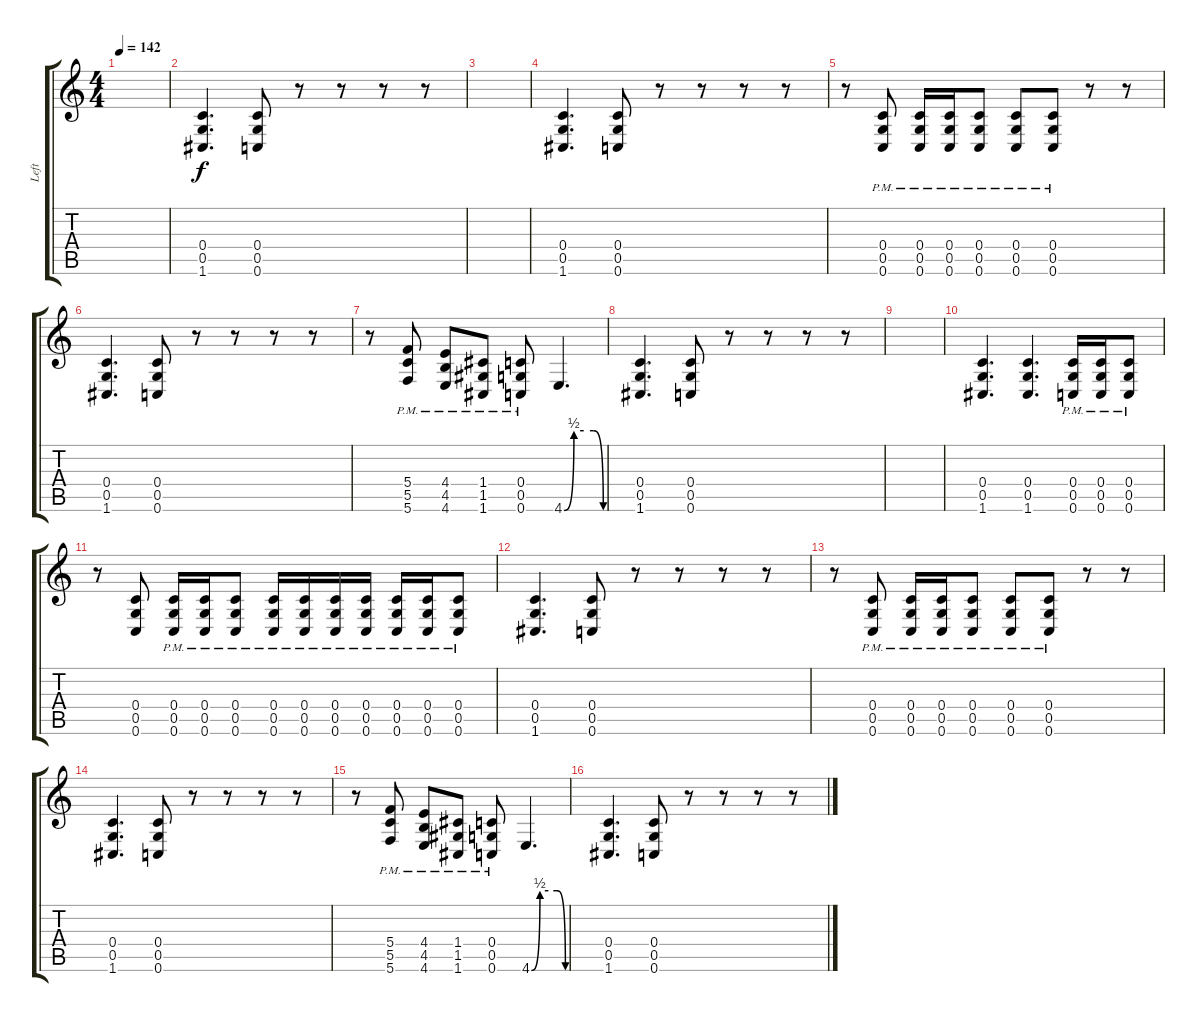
\track ("Left" "Left") {instrument overdrivenguitar}
\staff {score tabs}
\tuning (D4 A3 F3 C3 G2 C2) {hide}
\ts (4 4)
\tempo 142
\clef g2
\ks c
|
(0.4 0.5 1.6).4{d} (0.4 0.5 0.6).8 r.8 r.8 r.8 r.8 |
|
(0.4 0.5 1.6).4{d} (0.4 0.5 0.6).8 r.8 r.8 r.8 r.8 |
r.8 (0.4{pm} 0.5{pm} 0.6{pm}).8 (0.4{pm} 0.5{pm} 0.6{pm}).16 (0.4{pm} 0.5{pm} 0.6{pm}).16 (0.4{pm} 0.5{pm} 0.6{pm}).8 (0.4{pm} 0.5{pm} 0.6{pm}).8 (0.4{pm} 0.5{pm} 0.6{pm}).8 r.8 r.8 |
(0.4 0.5 1.6).4{d} (0.4 0.5 0.6).8 r.8 r.8 r.8 r.8 |
r.8 (5.4{pm} 5.5{pm} 5.6{pm}).8 (4.4{pm} 4.5{pm} 4.6{pm}).8 (1.4{pm} 1.5{pm} 1.6{pm}).8 (0.4{pm} 0.5{pm} 0.6{pm}).8 4.6{be (custom 0 0 15 2 30 2 45 2 60 0)}.4{d} |
(0.4 0.5 1.6).4{d} (0.4 0.5 0.6).8 r.8 r.8 r.8 r.8 |
|
(0.4 0.5 1.6).4{d} (0.4 0.5 1.6).4{d} (0.4{pm} 0.5{pm} 0.6{pm}).16 (0.4{pm} 0.5{pm} 0.6{pm}).16 (0.4{pm} 0.5{pm} 0.6{pm}).8 |
r.8 (0.4 0.5 0.6).8 (0.4{pm} 0.5{pm} 0.6{pm}).16 (0.4{pm} 0.5{pm} 0.6{pm}).16 (0.4{pm} 0.5{pm} 0.6{pm}).8 (0.4{pm} 0.5{pm} 0.6{pm}).16 (0.4{pm} 0.5{pm} 0.6{pm}).16 (0.4{pm} 0.5{pm} 0.6{pm}).16 (0.4{pm} 0.5{pm} 0.6{pm}).16 (0.4{pm} 0.5{pm} 0.6{pm}).16 (0.4{pm} 0.5{pm} 0.6{pm}).16 (0.4{pm} 0.5{pm} 0.6{pm}).8 |
(0.4 0.5 1.6).4{d} (0.4 0.5 0.6).8 r.8 r.8 r.8 r.8 |
r.8 (0.4{pm} 0.5{pm} 0.6{pm}).8 (0.4{pm} 0.5{pm} 0.6{pm}).16 (0.4{pm} 0.5{pm} 0.6{pm}).16 (0.4{pm} 0.5{pm} 0.6{pm}).8 (0.4{pm} 0.5{pm} 0.6{pm}).8 (0.4{pm} 0.5{pm} 0.6{pm}).8 r.8 r.8 |
(0.4 0.5 1.6).4{d} (0.4 0.5 0.6).8 r.8 r.8 r.8 r.8 |
r.8 (5.4{pm} 5.5{pm} 5.6{pm}).8 (4.4{pm} 4.5{pm} 4.6{pm}).8 (1.4{pm} 1.5{pm} 1.6{pm}).8 (0.4{pm} 0.5{pm} 0.6{pm}).8 4.6{be (custom 0 0 15 2 30 2 45 2 60 0)}.4{d} |
(0.4 0.5 1.6).4{d} (0.4 0.5 0.6).8 r.8 r.8 r.8 r.8
